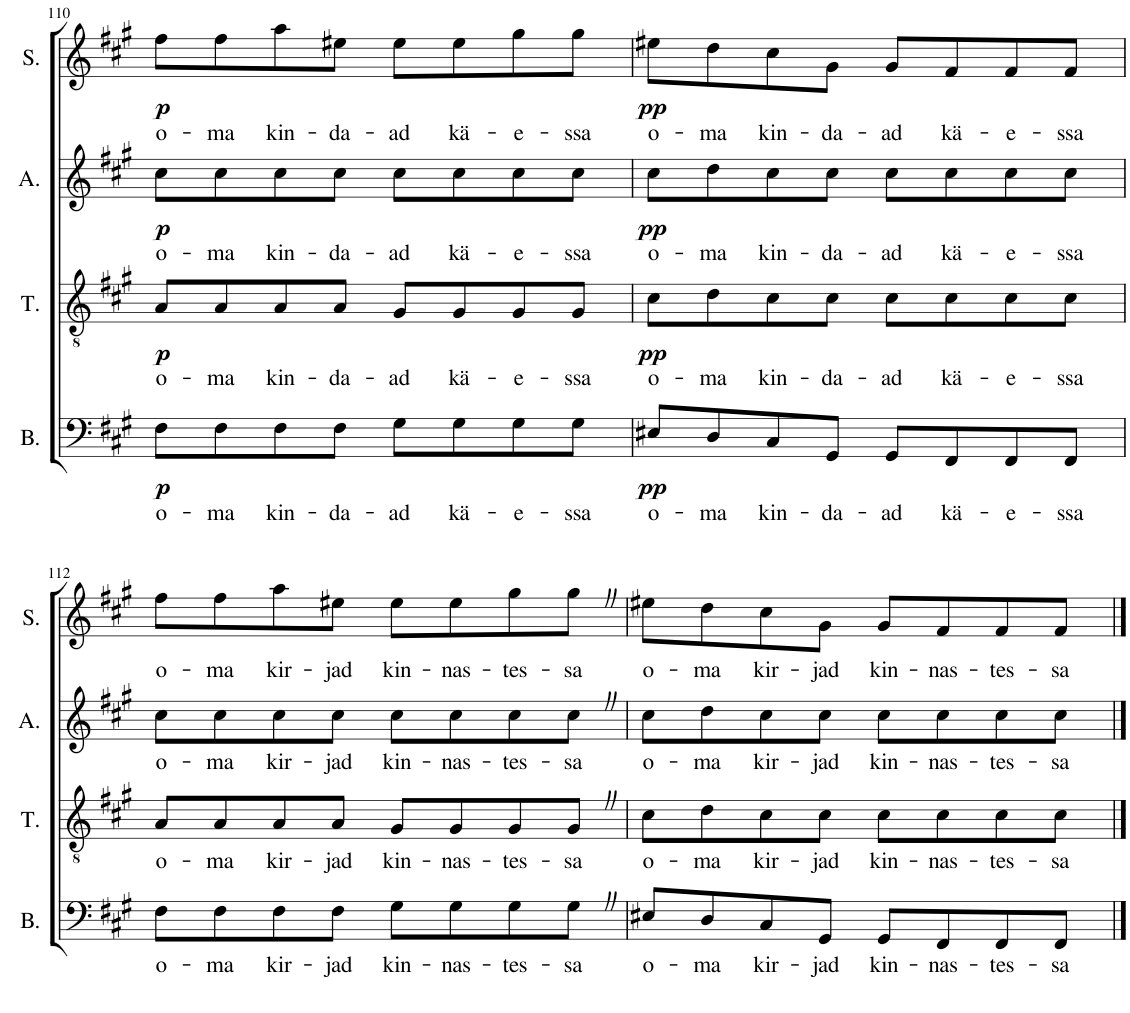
**kern	**text	**dynam	**kern	**text	**dynam	**kern	**text	**dynam	**kern	**text	**dynam
*part4	*part4	*part4	*part3	*part3	*part3	*part2	*part2	*part2	*part1	*part1	*part1
*staff4	*staff4	*staff4	*staff3	*staff3	*staff3	*staff2	*staff2	*staff2	*staff1	*staff1	*staff1
*I"Bass	*	*	*I"Tenor	*	*	*I"Alto	*	*	*I"Soprano	*	*
*I'B.	*	*	*I'T.	*	*	*I'A.	*	*	*I'S.	*	*
!!LO:PB:g=z
*clefF4	*	*	*clefGv2	*	*	*clefG2	*	*	*clefG2	*	*
*	*	*	*	*	*	*Trd1c2	*	*	*	*	*
*k[f#c#g#]	*	*	*k[f#c#g#]	*	*	*k[f#c#g#]	*	*	*k[f#c#g#]	*	*
*M4/4	*	*	*M4/4	*	*	*M4/4	*	*	*M4/4	*	*
=110	=110	=110	=110	=110	=110	=110	=110	=110	=110	=110	=110
!	!LO:LY:b	!LO:DY:b	!	!LO:LY:b	!LO:DY:b	!	!LO:LY:b	!LO:DY:b	!	!LO:LY:b	!LO:DY:b
8F#\L	o-	p	8A/L	o-	p	8cc#\L	o-	p	8ff#\L	o-	p
!	!LO:LY:b	!	!	!LO:LY:b	!	!	!LO:LY:b	!	!	!LO:LY:b	!
8F#\	-ma	.	8A/	-ma	.	8cc#\	-ma	.	8ff#\	-ma	.
!	!LO:LY:b	!	!	!LO:LY:b	!	!	!LO:LY:b	!	!	!LO:LY:b	!
8F#\	kin-	.	8A/	kin-	.	8cc#\	kin-	.	8aa\	kin-	.
!	!LO:LY:b	!	!	!LO:LY:b	!	!	!LO:LY:b	!	!	!LO:LY:b	!
8F#\J	-da-	.	8A/J	-da-	.	8cc#\J	-da-	.	8ee#X\J	-da-	.
!	!LO:LY:b	!	!	!LO:LY:b	!	!	!LO:LY:b	!	!	!LO:LY:b	!
8G#\L	-ad	.	8G#/L	-ad	.	8cc#\L	-ad	.	8ee#\L	-ad	.
!	!LO:LY:b	!	!	!LO:LY:b	!	!	!LO:LY:b	!	!	!LO:LY:b	!
8G#\	kä-	.	8G#/	kä-	.	8cc#\	kä-	.	8ee#\	kä-	.
!	!LO:LY:b	!	!	!LO:LY:b	!	!	!LO:LY:b	!	!	!LO:LY:b	!
8G#\	-e-	.	8G#/	-e-	.	8cc#\	-e-	.	8gg#\	-e-	.
!	!LO:LY:b	!	!	!LO:LY:b	!	!	!LO:LY:b	!	!	!LO:LY:b	!
8G#\J	-ssa	.	8G#/J	-ssa	.	8cc#\J	-ssa	.	8gg#\J	-ssa	.
=111	=111	=111	=111	=111	=111	=111	=111	=111	=111	=111	=111
!	!LO:LY:b	!LO:DY:b	!	!LO:LY:b	!LO:DY:b	!	!LO:LY:b	!LO:DY:b	!	!LO:LY:b	!LO:DY:b
8E#X/L	o-	pp	8c#\L	o-	pp	8cc#\L	o-	pp	8ee#X\L	o-	pp
!	!LO:LY:b	!	!	!LO:LY:b	!	!	!LO:LY:b	!	!	!LO:LY:b	!
8D/	-ma	.	8d\	-ma	.	8dd\	-ma	.	8dd\	-ma	.
!	!LO:LY:b	!	!	!LO:LY:b	!	!	!LO:LY:b	!	!	!LO:LY:b	!
8C#/	kin-	.	8c#\	kin-	.	8cc#\	kin-	.	8cc#\	kin-	.
!	!LO:LY:b	!	!	!LO:LY:b	!	!	!LO:LY:b	!	!	!LO:LY:b	!
8GG#/J	-da-	.	8c#\J	-da-	.	8cc#\J	-da-	.	8g#\J	-da-	.
!	!LO:LY:b	!	!	!LO:LY:b	!	!	!LO:LY:b	!	!	!LO:LY:b	!
8GG#/L	-ad	.	8c#\L	-ad	.	8cc#\L	-ad	.	8g#/L	-ad	.
!	!LO:LY:b	!	!	!LO:LY:b	!	!	!LO:LY:b	!	!	!LO:LY:b	!
8FF#/	kä-	.	8c#\	kä-	.	8cc#\	kä-	.	8f#/	kä-	.
!	!LO:LY:b	!	!	!LO:LY:b	!	!	!LO:LY:b	!	!	!LO:LY:b	!
8FF#/	-e-	.	8c#\	-e-	.	8cc#\	-e-	.	8f#/	-e-	.
!	!LO:LY:b	!	!	!LO:LY:b	!	!	!LO:LY:b	!	!	!LO:LY:b	!
8FF#/J	-ssa	.	8c#\J	-ssa	.	8cc#\J	-ssa	.	8f#/J	-ssa	.
!!LO:LB:g=z
=112	=112	=112	=112	=112	=112	=112	=112	=112	=112	=112	=112
!	!LO:LY:b	!	!	!LO:LY:b	!	!	!LO:LY:b	!	!	!LO:LY:b	!
8F#\L	o-	.	8A/L	o-	.	8cc#\L	o-	.	8ff#\L	o-	.
!	!LO:LY:b	!	!	!LO:LY:b	!	!	!LO:LY:b	!	!	!LO:LY:b	!
8F#\	-ma	.	8A/	-ma	.	8cc#\	-ma	.	8ff#\	-ma	.
!	!LO:LY:b	!	!	!LO:LY:b	!	!	!LO:LY:b	!	!	!LO:LY:b	!
8F#\	kir-	.	8A/	kir-	.	8cc#\	kir-	.	8aa\	kir-	.
!	!LO:LY:b	!	!	!LO:LY:b	!	!	!LO:LY:b	!	!	!LO:LY:b	!
8F#\J	-jad	.	8A/J	-jad	.	8cc#\J	-jad	.	8ee#X\J	-jad	.
!	!LO:LY:b	!	!	!LO:LY:b	!	!	!LO:LY:b	!	!	!LO:LY:b	!
8G#\L	kin-	.	8G#/L	kin-	.	8cc#\L	kin-	.	8ee#\L	kin-	.
!	!LO:LY:b	!	!	!LO:LY:b	!	!	!LO:LY:b	!	!	!LO:LY:b	!
8G#\	-nas-	.	8G#/	-nas-	.	8cc#\	-nas-	.	8ee#\	-nas-	.
!	!LO:LY:b	!	!	!LO:LY:b	!	!	!LO:LY:b	!	!	!LO:LY:b	!
8G#\	-tes-	.	8G#/	-tes-	.	8cc#\	-tes-	.	8gg#\	-tes-	.
!	!LO:LY:b	!	!	!LO:LY:b	!	!	!LO:LY:b	!	!	!LO:LY:b	!
8G#Z\J	-sa	.	8G#Z/J	-sa	.	8cc#Z\J	-sa	.	8gg#Z\J	-sa	.
=113	=113	=113	=113	=113	=113	=113	=113	=113	=113	=113	=113
!	!LO:LY:b	!	!	!LO:LY:b	!	!	!LO:LY:b	!	!	!LO:LY:b	!
8E#X/L	o-	.	8c#\L	o-	.	8cc#\L	o-	.	8ee#X\L	o-	.
!	!LO:LY:b	!	!	!LO:LY:b	!	!	!LO:LY:b	!	!	!LO:LY:b	!
8D/	-ma	.	8d\	-ma	.	8dd\	-ma	.	8dd\	-ma	.
!	!LO:LY:b	!	!	!LO:LY:b	!	!	!LO:LY:b	!	!	!LO:LY:b	!
8C#/	kir-	.	8c#\	kir-	.	8cc#\	kir-	.	8cc#\	kir-	.
!	!LO:LY:b	!	!	!LO:LY:b	!	!	!LO:LY:b	!	!	!LO:LY:b	!
8GG#/J	-jad	.	8c#\J	-jad	.	8cc#\J	-jad	.	8g#\J	-jad	.
!	!LO:LY:b	!	!	!LO:LY:b	!	!	!LO:LY:b	!	!	!LO:LY:b	!
8GG#/L	kin-	.	8c#\L	kin-	.	8cc#\L	kin-	.	8g#/L	kin-	.
!	!LO:LY:b	!	!	!LO:LY:b	!	!	!LO:LY:b	!	!	!LO:LY:b	!
8FF#/	-nas-	.	8c#\	-nas-	.	8cc#\	-nas-	.	8f#/	-nas-	.
!	!LO:LY:b	!	!	!LO:LY:b	!	!	!LO:LY:b	!	!	!LO:LY:b	!
8FF#/	-tes-	.	8c#\	-tes-	.	8cc#\	-tes-	.	8f#/	-tes-	.
!	!LO:LY:b	!	!	!LO:LY:b	!	!	!LO:LY:b	!	!	!LO:LY:b	!
8FF#/J	-sa	.	8c#\J	-sa	.	8cc#\J	-sa	.	8f#/J	-sa	.
==	==	==	==	==	==	==	==	==	==	==	==
*-	*-	*-	*-	*-	*-	*-	*-	*-	*-	*-	*-
